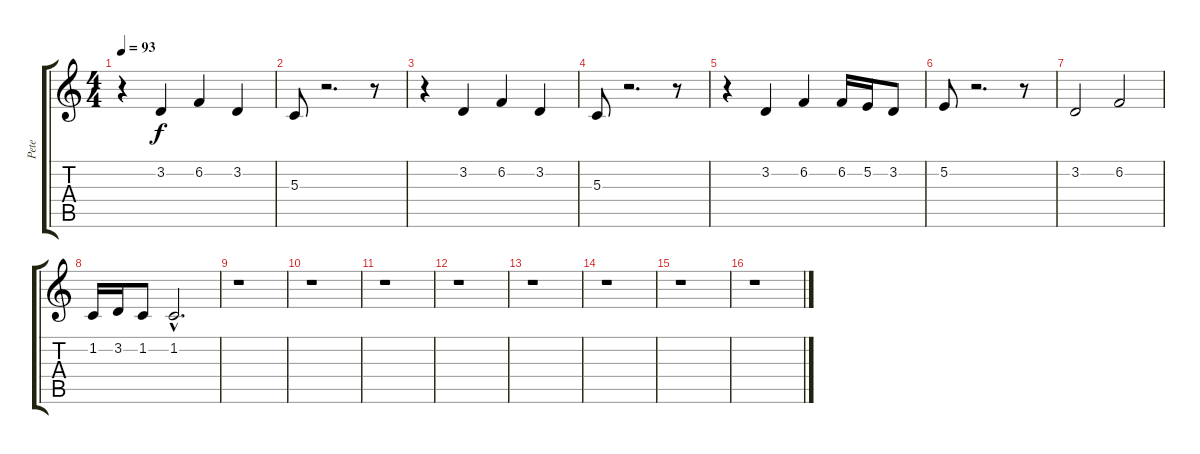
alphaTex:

\track ("Pete" "Pete") {instrument tenorsax}
\staff {score tabs}
\tuning (E4 B3 G3 D3 A2 E2) {hide}
\ts (4 4)
\tempo 93
\clef g2
\ks c
r.4{dy f} 3.2.4 6.2.4 3.2.4 |
5.3.8 r.2{d} r.8 |
r.4 3.2.4 6.2.4 3.2.4 |
5.3.8 r.2{d} r.8 |
r.4 3.2.4 6.2.4 6.2.16 5.2.16 3.2.8 |
5.2.8 r.2{d} r.8 |
3.2.2 6.2.2 |
1.2.16 3.2.16 1.2.8 1.2{hac}.2{d} |
r.1 |
r.1 |
r.1 |
r.1 |
r.1 |
r.1 |
r.1 |
r.1
